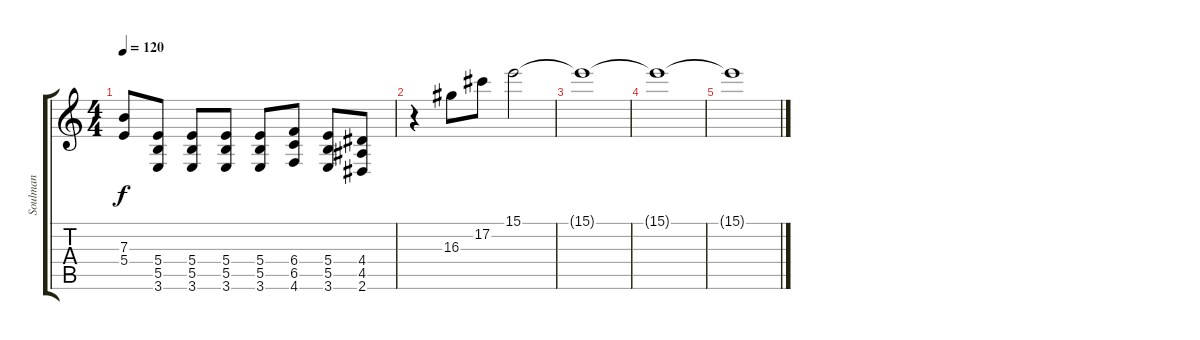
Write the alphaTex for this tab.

\track ("Soulman" "Soulman") {instrument distortionguitar}
\staff {score tabs}
\tuning (Db4 Ab3 E3 B2 Gb2 Db2) {hide}
\ts (4 4)
\tempo 120
\clef g2
\ks c
(7.3{t} 5.4{t}).8{dy f} (5.4 5.5 3.6).8 (5.4 5.5 3.6).8 (5.4 5.5 3.6).8 (5.4 5.5 3.6).8 (6.4 6.5 4.6).8 (5.4 5.5 3.6).8 (4.4 4.5 2.6).8 |
r.4 16.3.8 17.2.8 15.1.2 |
15.1{t}.1 |
15.1{t}.1 |
15.1{t}.1
